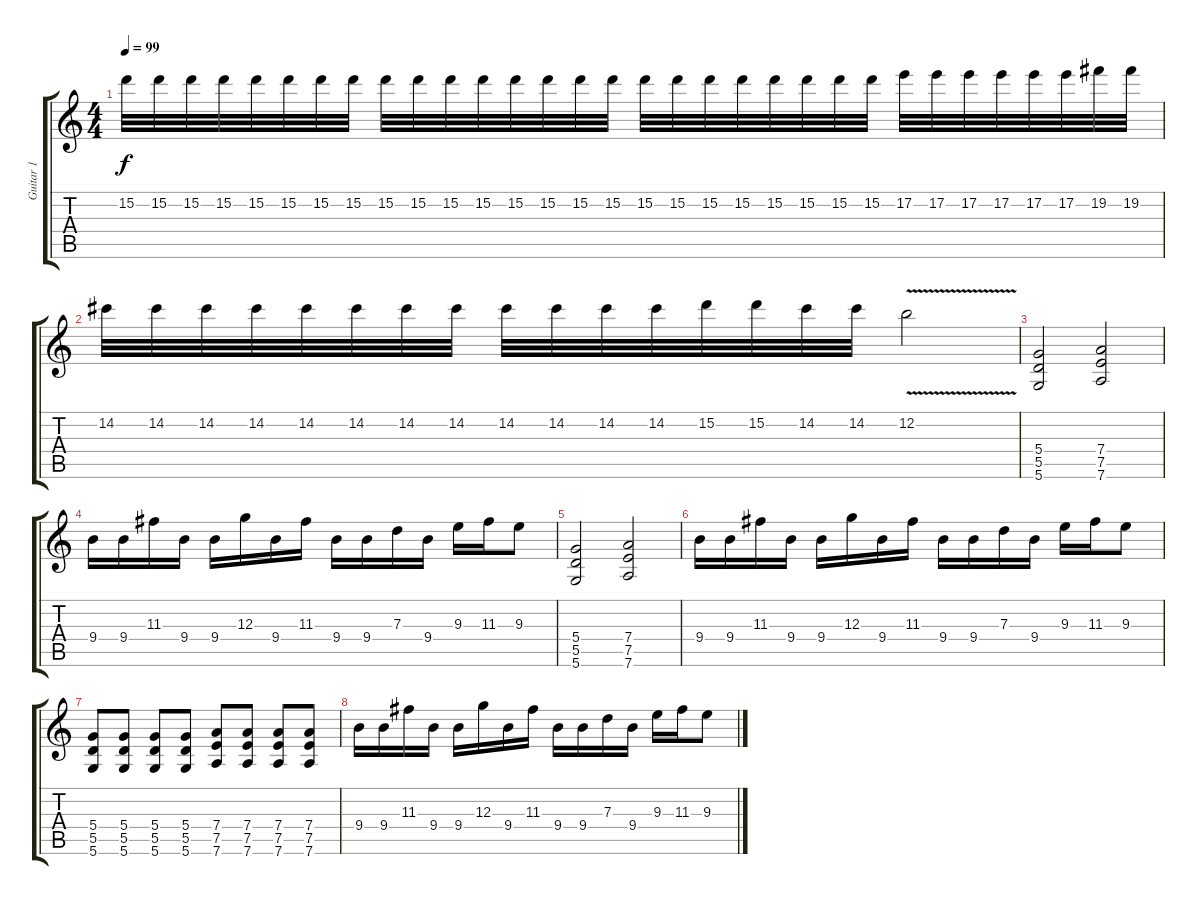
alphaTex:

\track ("Guitar 1" "Guitar 1") {instrument overdrivenguitar}
\staff {score tabs}
\tuning (E4 B3 G3 D3 A2 D2) {hide}
\ts (4 4)
\tempo 99
\clef g2
\ks c
15.2.32{dy f} 15.2.32 15.2.32 15.2.32 15.2.32 15.2.32 15.2.32 15.2.32 15.2.32 15.2.32 15.2.32 15.2.32 15.2.32 15.2.32 15.2.32 15.2.32 15.2.32 15.2.32 15.2.32 15.2.32 15.2.32 15.2.32 15.2.32 15.2.32 17.2.32 17.2.32 17.2.32 17.2.32 17.2.32 17.2.32 19.2.32 19.2.32 |
14.2.32 14.2.32 14.2.32 14.2.32 14.2.32 14.2.32 14.2.32 14.2.32 14.2.32 14.2.32 14.2.32 14.2.32 15.2.32 15.2.32 14.2.32 14.2.32 12.2{v}.2 |
(5.4 5.5 5.6).2 (7.4 7.5 7.6).2 |
9.4.16 9.4.16 11.3.16 9.4.16 9.4.16 12.3.16 9.4.16 11.3.16 9.4.16 9.4.16 7.3.16 9.4.16 9.3.16 11.3.16 9.3.8 |
(5.4 5.5 5.6).2 (7.4 7.5 7.6).2 |
9.4.16 9.4.16 11.3.16 9.4.16 9.4.16 12.3.16 9.4.16 11.3.16 9.4.16 9.4.16 7.3.16 9.4.16 9.3.16 11.3.16 9.3.8 |
(5.4 5.5 5.6).8 (5.4 5.5 5.6).8 (5.4 5.5 5.6).8 (5.4 5.5 5.6).8 (7.4 7.5 7.6).8 (7.4 7.5 7.6).8 (7.4 7.5 7.6).8 (7.4 7.5 7.6).8 |
9.4.16 9.4.16 11.3.16 9.4.16 9.4.16 12.3.16 9.4.16 11.3.16 9.4.16 9.4.16 7.3.16 9.4.16 9.3.16 11.3.16 9.3.8
